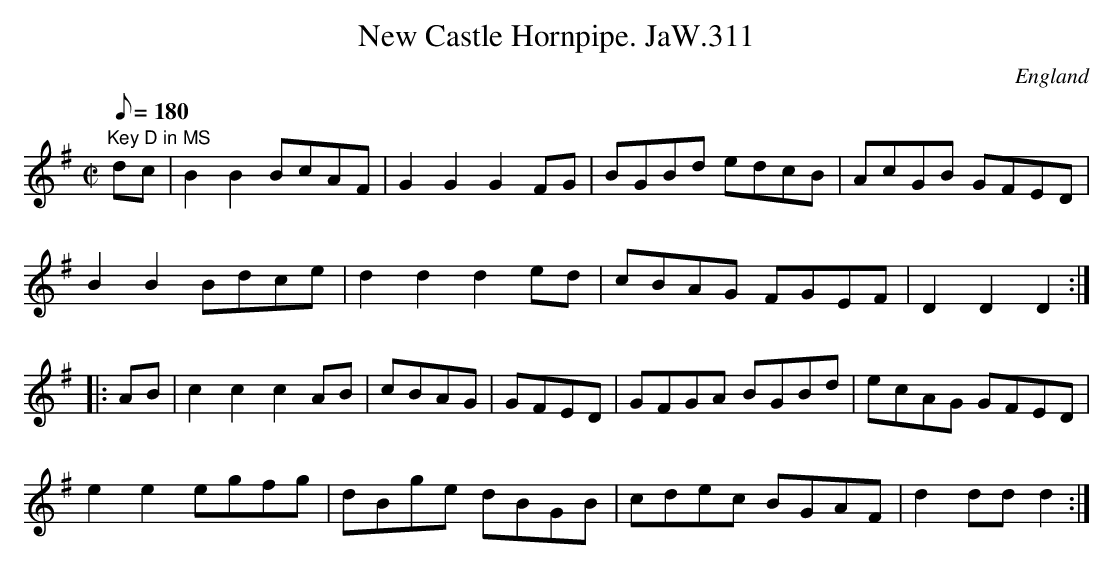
X:1
T:New Castle Hornpipe. JaW.311
M:C|
Q:180
O:England
K:G
"Key D in MS"dc|B2B2 BcAF|G2G2G2FG|BGBd edcB|AcGB GFED|!
B2B2Bdce|d2d2d2ed|cBAG FGEF|D2D2D2:|!
|:AB|c2c2c2AB|cBAG|GFED|GFGA BGBd|ecAG GFED|!
e2e2egfg|dBge dBGB|cdec BGAF|d2ddd2:|]
